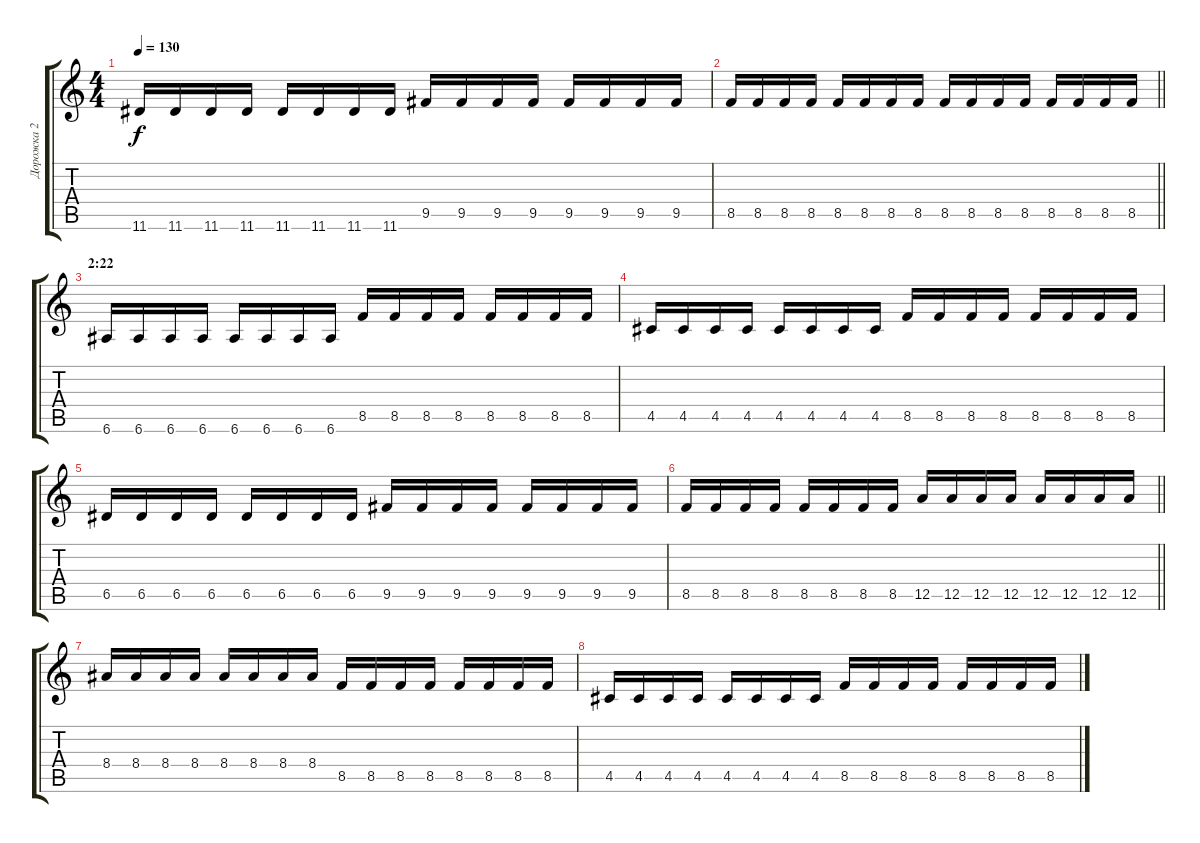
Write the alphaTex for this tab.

\track ("Дорожка 2" "Дорожка 2") {instrument distortionguitar}
\staff {score tabs}
\tuning (E4 B3 G3 D3 A2 E2) {hide}
\ts (4 4)
\tempo 130
\clef g2
\ks c
11.6.16{dy f} 11.6.16 11.6.16 11.6.16 11.6.16 11.6.16 11.6.16 11.6.16 9.5.16 9.5.16 9.5.16 9.5.16 9.5.16 9.5.16 9.5.16 9.5.16 |
\barLineRight lightlight
8.5.16 8.5.16 8.5.16 8.5.16 8.5.16 8.5.16 8.5.16 8.5.16 8.5.16 8.5.16 8.5.16 8.5.16 8.5.16 8.5.16 8.5.16 8.5.16 |
\section ("" "2:22")
6.6.16 6.6.16 6.6.16 6.6.16 6.6.16 6.6.16 6.6.16 6.6.16 8.5.16 8.5.16 8.5.16 8.5.16 8.5.16 8.5.16 8.5.16 8.5.16 |
4.5.16 4.5.16 4.5.16 4.5.16 4.5.16 4.5.16 4.5.16 4.5.16 8.5.16 8.5.16 8.5.16 8.5.16 8.5.16 8.5.16 8.5.16 8.5.16 |
6.5.16 6.5.16 6.5.16 6.5.16 6.5.16 6.5.16 6.5.16 6.5.16 9.5.16 9.5.16 9.5.16 9.5.16 9.5.16 9.5.16 9.5.16 9.5.16 |
\barLineRight lightlight
8.5.16 8.5.16 8.5.16 8.5.16 8.5.16 8.5.16 8.5.16 8.5.16 12.5.16 12.5.16 12.5.16 12.5.16 12.5.16 12.5.16 12.5.16 12.5.16 |
8.4.16 8.4.16 8.4.16 8.4.16 8.4.16 8.4.16 8.4.16 8.4.16 8.5.16 8.5.16 8.5.16 8.5.16 8.5.16 8.5.16 8.5.16 8.5.16 |
4.5.16 4.5.16 4.5.16 4.5.16 4.5.16 4.5.16 4.5.16 4.5.16 8.5.16 8.5.16 8.5.16 8.5.16 8.5.16 8.5.16 8.5.16 8.5.16
